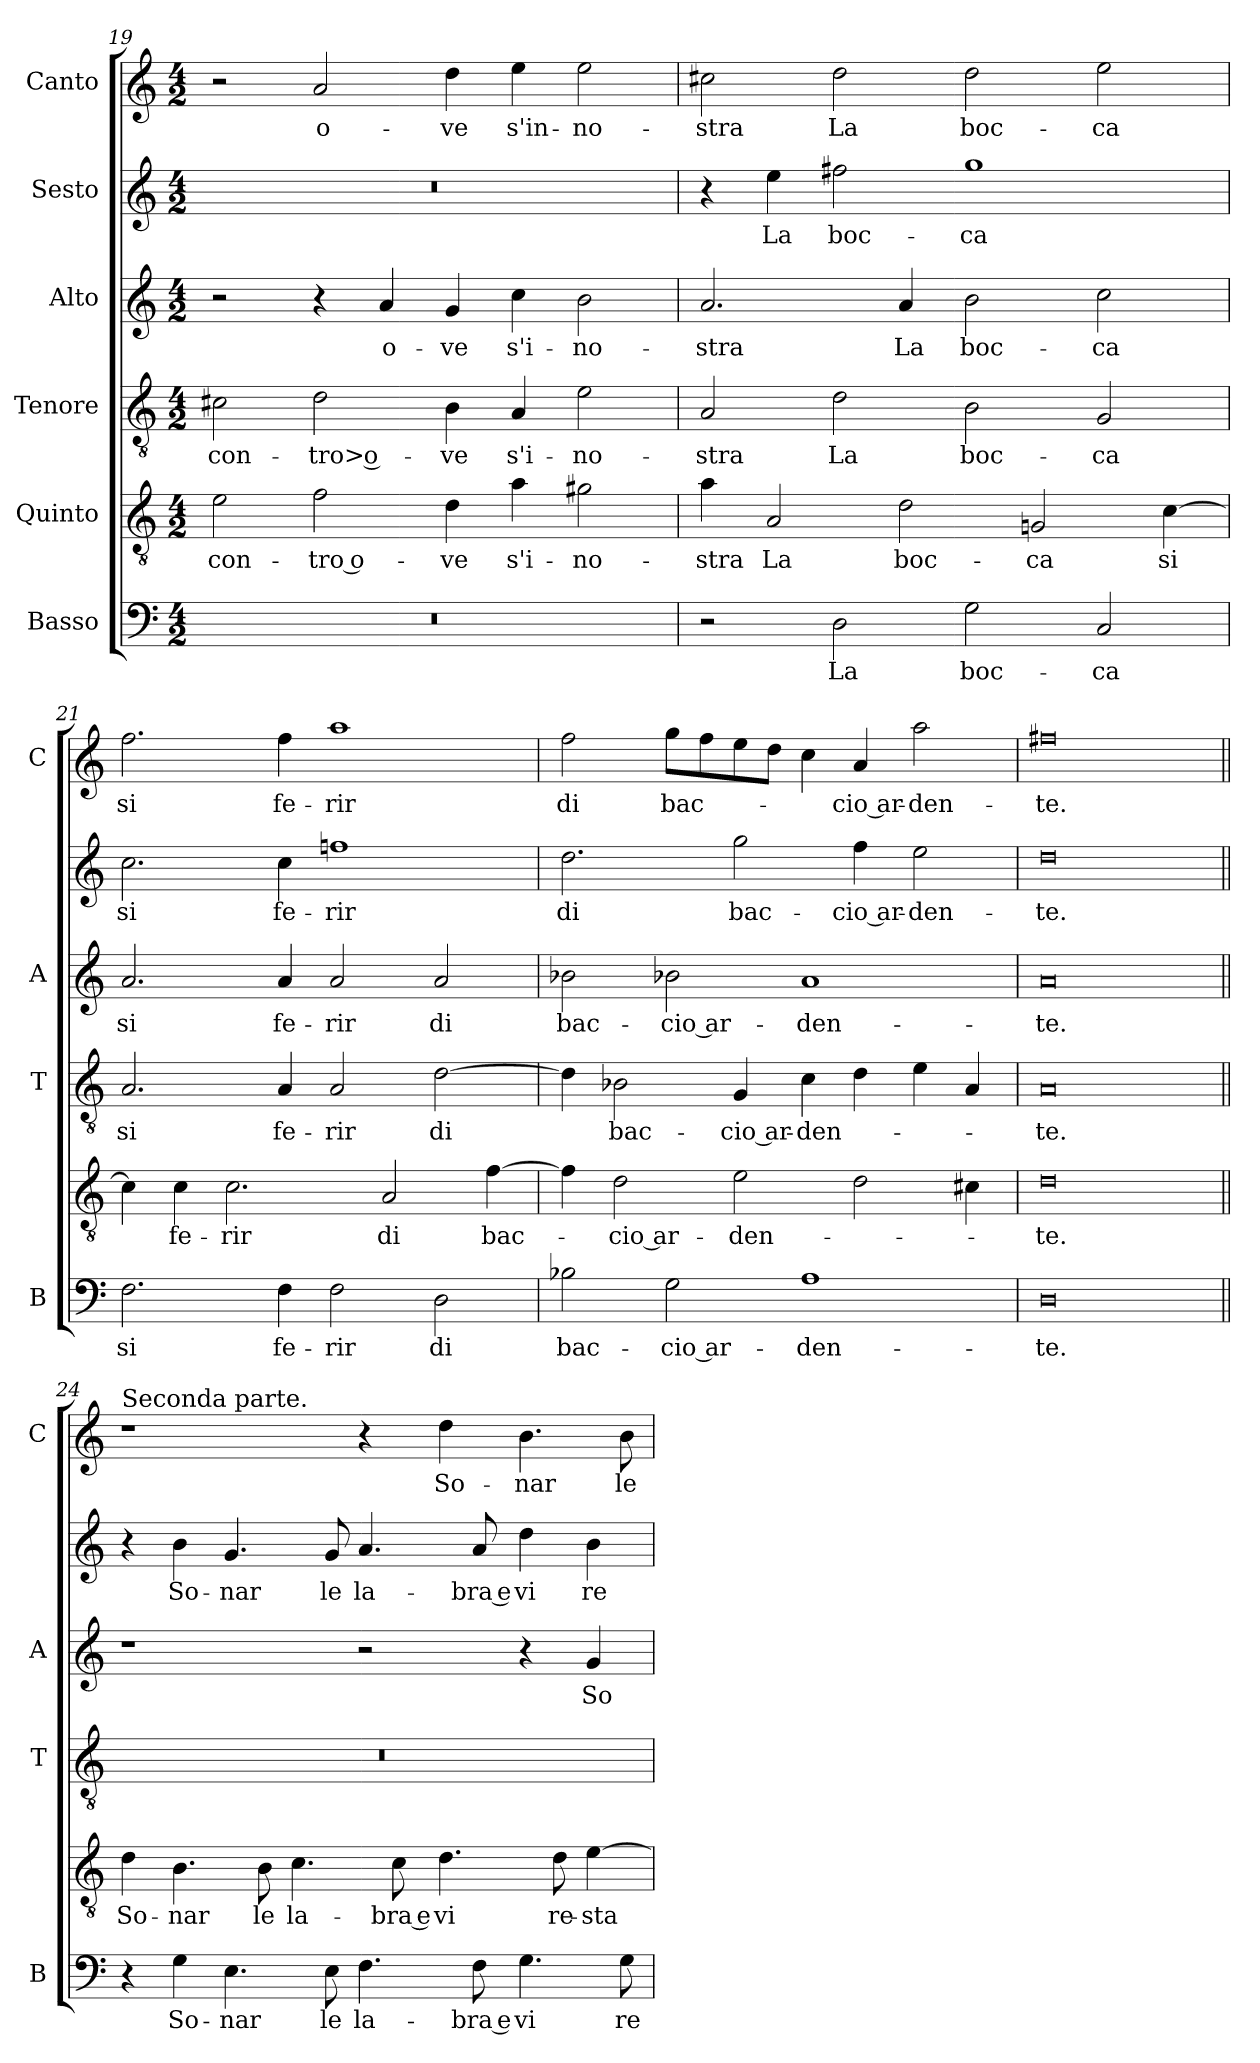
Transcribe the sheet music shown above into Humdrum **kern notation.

**kern	**text	**kern	**text	**kern	**text	**kern	**text	**kern	**text	**kern	**text
*part6	*part6	*part5	*part5	*part4	*part4	*part3	*part3	*part2	*part2	*part1	*part1
*staff6	*staff6	*staff5	*staff5	*staff4	*staff4	*staff3	*staff3	*staff2	*staff2	*staff1	*staff1
*I"Basso	*	*I"Quinto	*	*I"Tenore	*	*I"Alto	*	*I"Sesto	*	*I"Canto	*
*I'B	*	*	*	*I'T	*	*I'A	*	*	*	*I'C	*
*clefF4	*	*clefGv2	*	*clefGv2	*	*clefG2	*	*clefG2	*	*clefG2	*
*k[]	*	*k[]	*	*k[]	*	*k[]	*	*k[]	*	*k[]	*
*C:	*	*C:	*	*C:	*	*C:	*	*C:	*	*C:	*
*M4/2	*	*M4/2	*	*M4/2	*	*M4/2	*	*M4/2	*	*M4/2	*
=19	=19	=19	=19	=19	=19	=19	=19	=19	=19	=19	=19
0r	.	2e	-con-	2c#X	-con-	2r	.	0r	.	2r	.
.	.	2f	-tro o-	2d	-tro> o-	4r	.	.	.	2a	o-
.	.	.	.	.	.	4a	o-	.	.	.	.
.	.	4d	-ve	4B	-ve	4g	-ve	.	.	4dd	-ve
.	.	4a	s'i-	4A	s'i-	4cc	s'i-	.	.	4ee	s'in-
.	.	2g#X	-no-	2e	-no-	2b	-no-	.	.	2ee	-no-
=20	=20	=20	=20	=20	=20	=20	=20	=20	=20	=20	=20
2r	.	4a	-stra	2A	-stra	2.a	-stra	4r	.	2cc#X	-stra
.	.	2A	La	.	.	.	.	4ee	La	.	.
2D	La	.	.	2d	La	.	.	2ff#X	boc-	2dd	La
.	.	2d	boc-	.	.	4a	La	.	.	.	.
2G	boc-	.	.	2B	boc-	2b	boc-	1gg	-ca	2dd	boc-
.	.	2Gn	-ca	.	.	.	.	.	.	.	.
2C	-ca	.	.	2G	-ca	2cc	-ca	.	.	2ee	-ca
.	.	[4c	si	.	.	.	.	.	.	.	.
=21	=21	=21	=21	=21	=21	=21	=21	=21	=21	=21	=21
2.F	si	4c]	.	2.A	si	2.a	si	2.cc	si	2.ff	si
.	.	4c	fe-	.	.	.	.	.	.	.	.
.	.	2.c	-rir	.	.	.	.	.	.	.	.
4F	fe-	.	.	4A	fe-	4a	fe-	4cc	fe-	4ff	fe-
2F	-rir	.	.	2A	-rir	2a	-rir	1ffn	-rir	1aa	-rir
.	.	2A	di	.	.	.	.	.	.	.	.
2D	di	.	.	[2d	di	2a	di	.	.	.	.
.	.	[4f	bac-	.	.	.	.	.	.	.	.
=22	=22	=22	=22	=22	=22	=22	=22	=22	=22	=22	=22
2B-X	bac-	4f]	.	4d]	.	2b-X	bac-	2.dd	di	2ff	di
.	.	2d	-cio ar-	2B-X	bac-	.	.	.	.	.	.
2G	-cio ar-	.	.	.	.	2b-X	-cio ar-	.	.	8ggL	bac-
.	.	.	.	.	.	.	.	.	.	8ff	.
.	.	2e	-den-	4G	-cio ar-	.	.	2gg	bac-	8ee	.
.	.	.	.	.	.	.	.	.	.	8ddJ	.
1A	-den-	.	.	4c	-den-	1a	-den-	.	.	4cc	.
.	.	2d	.	4d	.	.	.	4ff	-cio ar-	4a	-cio ar-
.	.	.	.	4e	.	.	.	2ee	-den-	2aa	-den-
.	.	4c#X	.	4A	.	.	.	.	.	.	.
=23	=23	=23	=23	=23	=23	=23	=23	=23	=23	=23	=23
0D	-te.	0d	-te.	0A	-te.	0a	-te.	0dd	-te.	0ff#X	-te.
=24||	=24||	=24||	=24||	=24||	=24||	=24||	=24||	=24||	=24||	=24||	=24||
!	!	!	!	!	!	!	!	!	!	!LO:TX:a:t=Seconda parte.	!
4r	.	4d	So-	0r	.	1r	.	4r	.	1r	.
4G	So-	4.B	-nar	.	.	.	.	4b	So-	.	.
4.E	-nar	.	.	.	.	.	.	4.g	-nar	.	.
.	.	8B	le	.	.	.	.	.	.	.	.
.	.	4.c	la-	.	.	.	.	.	.	.	.
8E	le	.	.	.	.	.	.	8g	le	.	.
4.F	la-	.	.	.	.	2r	.	4.a	la-	4r	.
.	.	8c	-bra e	.	.	.	.	.	.	.	.
.	.	4.d	vi	.	.	.	.	.	.	4dd	So-
8F	-bra e	.	.	.	.	.	.	8a	-bra e	.	.
4.G	vi	.	.	.	.	4r	.	4dd	vi	4.b	-nar
.	.	8d	re-	.	.	.	.	.	.	.	.
.	.	[4e	-sta-	.	.	4g	So-	4b	re-	.	.
8G	re-	.	.	.	.	.	.	.	.	8b	le
=	=	=	=	=	=	=	=	=	=	=	=
*-	*-	*-	*-	*-	*-	*-	*-	*-	*-	*-	*-
